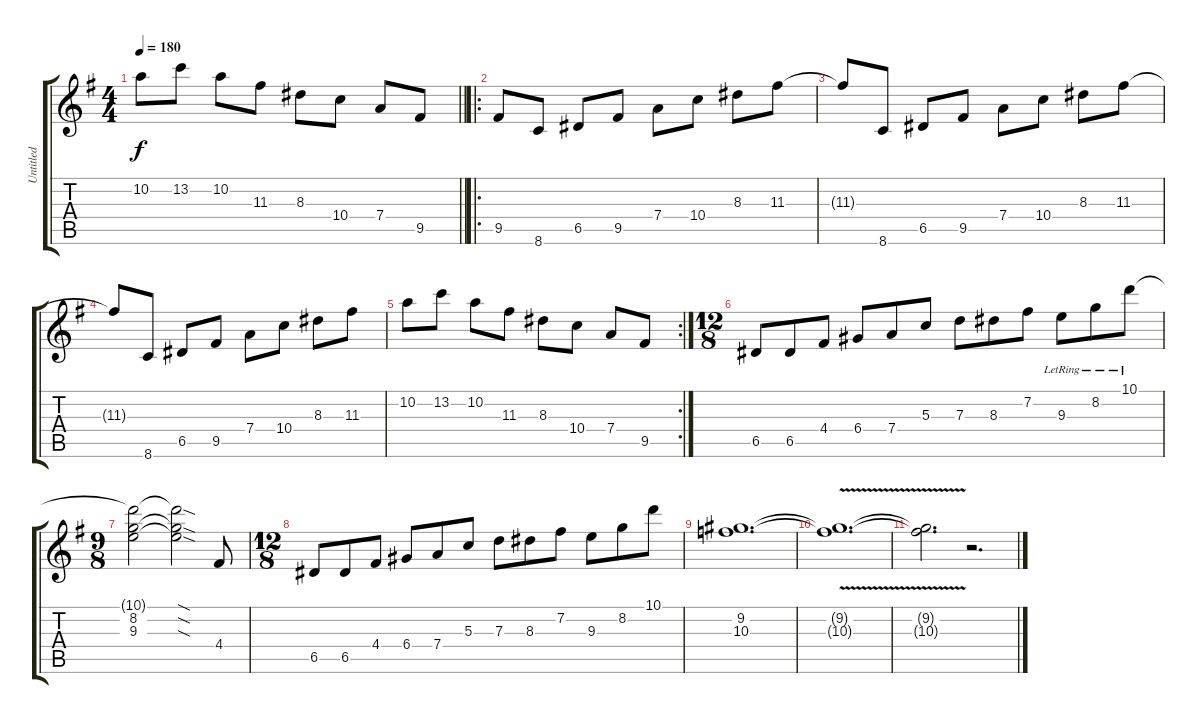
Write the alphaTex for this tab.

\track ("Untitled" "Untitled") {instrument overdrivenguitar}
\staff {score tabs}
\tuning (E4 B3 G3 D3 A2 E2) {hide}
\ts (4 4)
\tempo 180
\clef g2
\barLineRight lightlight
\ks g
10.2.8{dy f} 13.2.8 10.2.8 11.3.8 8.3.8 10.4.8 7.4.8 9.5.8 |
\ro
9.5.8 8.6.8 6.5.8 9.5.8 7.4.8 10.4.8 8.3.8 11.3.8 |
11.3{t}.8 8.6.8 6.5.8 9.5.8 7.4.8 10.4.8 8.3.8 11.3.8 |
11.3{t}.8 8.6.8 6.5.8 9.5.8 7.4.8 10.4.8 8.3.8 11.3.8 |
\rc 2
10.2.8 13.2.8 10.2.8 11.3.8 8.3.8 10.4.8 7.4.8 9.5.8 |
\ts (12 8)
6.5.8 6.5.8 4.4.8 6.4.8 7.4.8 5.3.8 7.3.8 8.3.8 7.2.8 9.3{lr}.8 8.2{lr}.8 10.1{lr}.8 |
\ts (9 8)
(10.1{t} 8.2 9.3).2 (10.1{sod t} 8.2{sod t} 9.3{sod t}).2 4.4.8 |
\ts (12 8)
6.5.8 6.5.8 4.4.8 6.4.8 7.4.8 5.3.8 7.3.8 8.3.8 7.2.8 9.3.8 8.2.8 10.1.8 |
(9.2 10.3).1{d} |
(9.2{v t} 10.3{v t}).1{d} |
(9.2{t} 10.3{t}).2{d} r.2{d}
